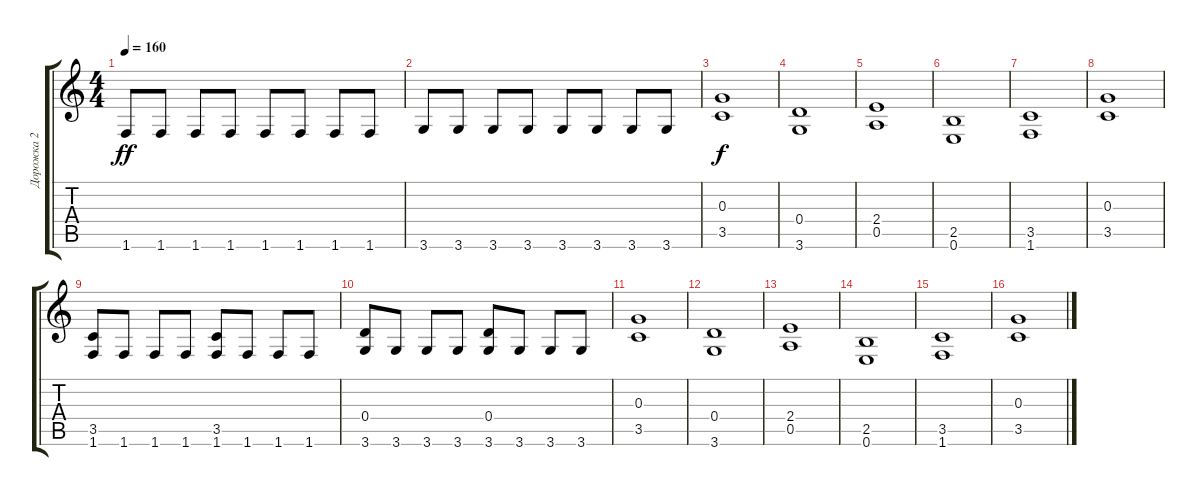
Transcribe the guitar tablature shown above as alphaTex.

\track ("Дорожка 2" "Дорожка 2") {instrument distortionguitar}
\staff {score tabs}
\tuning (E4 B3 G3 D3 A2 E2) {hide}
\ts (4 4)
\tempo 160
\clef g2
\ks c
1.6.8{dy ff} 1.6.8 1.6.8 1.6.8 1.6.8 1.6.8 1.6.8 1.6.8 |
3.6.8 3.6.8 3.6.8 3.6.8 3.6.8 3.6.8 3.6.8 3.6.8 |
(0.3 3.5).1{dy f} |
(0.4 3.6).1 |
(2.4 0.5).1 |
(2.5 0.6).1 |
(3.5 1.6).1 |
(0.3 3.5).1 |
(3.5 1.6).8 1.6.8 1.6.8 1.6.8 (3.5 1.6).8 1.6.8 1.6.8 1.6.8 |
(0.4 3.6).8 3.6.8 3.6.8 3.6.8 (0.4 3.6).8 3.6.8 3.6.8 3.6.8 |
(0.3 3.5).1 |
(0.4 3.6).1 |
(2.4 0.5).1 |
(2.5 0.6).1 |
(3.5 1.6).1 |
(0.3 3.5).1
